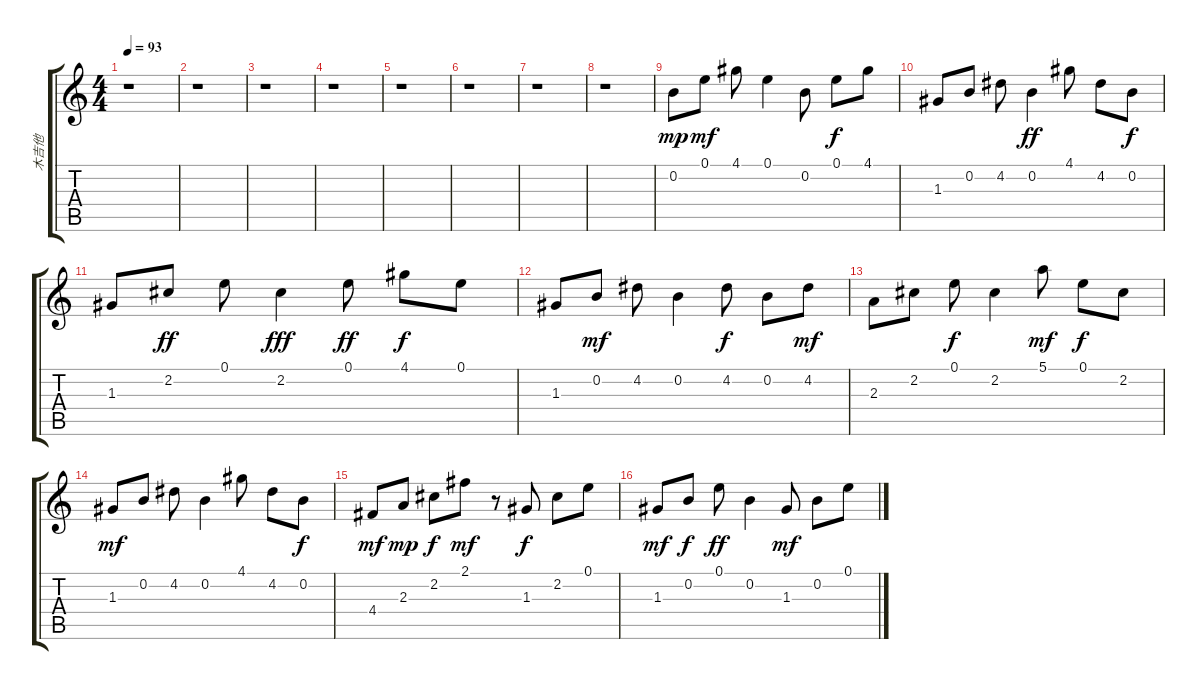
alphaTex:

\track ("木吉他" "木吉他") {instrument acousticguitarsteel}
\staff {score tabs}
\tuning (E4 B3 G3 D3 A2 E2) {hide}
\ts (4 4)
\tempo 93
\clef g2
\ks c
r.1{dy mp} |
r.1 |
r.1 |
r.1 |
r.1 |
r.1 |
r.1 |
r.1 |
0.2.8 0.1.8{dy mf} 4.1.8 0.1.4 0.2.8 0.1.8{dy f} 4.1.8 |
1.3.8 0.2.8 4.2.8 0.2.4{dy ff} 4.1.8 4.2.8 0.2.8{dy f} |
1.3.8 2.2.8{dy ff} 0.1.8 2.2.4{dy fff} 0.1.8{dy ff} 4.1.8{dy f} 0.1.8 |
1.3.8 0.2.8{dy mf} 4.2.8 0.2.4 4.2.8{dy f} 0.2.8 4.2.8{dy mf} |
2.3.8 2.2.8 0.1.8{dy f} 2.2.4 5.1.8{dy mf} 0.1.8{dy f} 2.2.8 |
1.3.8{dy mf} 0.2.8 4.2.8 0.2.4 4.1.8 4.2.8 0.2.8{dy f} |
4.4.8{dy mf} 2.3.8{dy mp} 2.2.8{dy f} 2.1.8{dy mf} r.8 1.3.8{dy f} 2.2.8 0.1.8 |
1.3.8{dy mf} 0.2.8{dy f} 0.1.8{dy ff} 0.2.4 1.3.8{dy mf} 0.2.8 0.1.8
